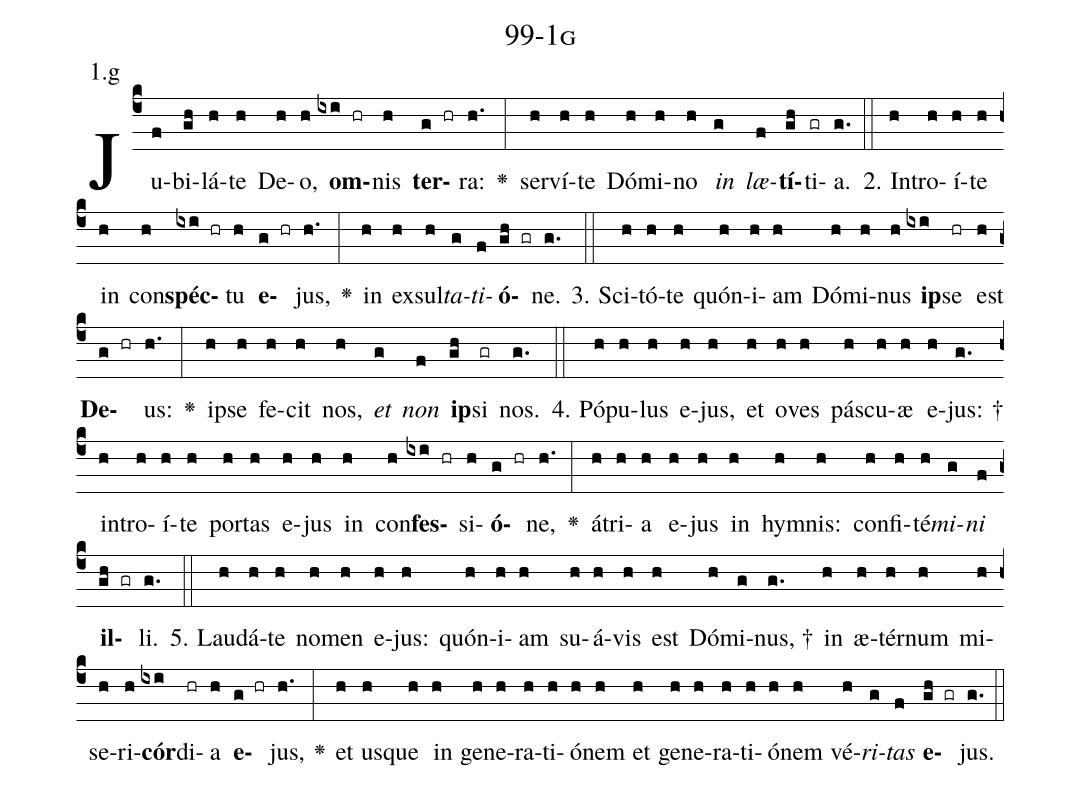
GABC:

name: 99-1g;
annotation: 1.g;
%%
(c4)Ju(f)bi(gh)lá(h)te(h) De(h)o,(h) <b>om</b>(ixi hr)nis(h) <b>ter</b>(g hr)ra:(h.) <v>\greheightstar</v>(:) ser(h)ví(h)te(h) Dó(h)mi(h)no(h) <i>in</i>(g) <i>læ</i>(f)<b>tí</b>(gh)ti(gr)a.(g.) (::)
2. In(h)tro(h)í(h)te(h) in(h) con(h)<b>spéc</b>(ixi hr)tu(h) <b>e</b>(g hr)jus,(h.) <v>\greheightstar</v>(:) in(h) ex(h)sul(h)<i>ta</i>(g)<i>ti</i>(f)<b>ó</b>(gh gr)ne.(g.) (::)
3. Sci(h)tó(h)te(h) quón(h)i(h)am(h) Dó(h)mi(h)nus(h) <b>ip</b>(ixi)se(hr) est(h) <b>De</b>(g hr)us:(h.) <v>\greheightstar</v>(:) ip(h)se(h) fe(h)cit(h) nos,(h) <i>et</i>(g) <i>non</i>(f) <b>ip</b>(gh)si(gr) nos.(g.) (::)
4. Pó(h)pu(h)lus(h) e(h)jus,(h) et(h) o(h)ves(h) pás(h)cu(h)æ(h) e(h)jus: †(g.) in(h)tro(h)í(h)te(h) por(h)tas(h) e(h)jus(h) in(h) con(h)<b>fes</b>(ixi hr)si(h)<b>ó</b>(g hr)ne,(h.) <v>\greheightstar</v>(:) á(h)tri(h)a(h) e(h)jus(h) in(h) hym(h)nis:(h) con(h)fi(h)té(h)<i>mi</i>(g)<i>ni</i>(f) <b>il</b>(gh gr)li.(g.) (::)
5. Lau(h)dá(h)te(h) no(h)men(h) e(h)jus:(h) quón(h)i(h)am(h) su(h)á(h)vis(h) est(h) Dó(h)mi(g)nus, †(g.) in(h) æ(h)tér(h)num(h) mi(h)se(h)ri(h)<b>cór</b>(ixi)di(hr)a(h) <b>e</b>(g hr)jus,(h.) <v>\greheightstar</v>(:) et(h) us(h)que(h) in(h) ge(h)ne(h)ra(h)ti(h)ó(h)nem(h) et(h) ge(h)ne(h)ra(h)ti(h)ó(h)nem(h) vé(h)<i>ri</i>(g)<i>tas</i>(f) <b>e</b>(gh gr)jus.(g.) (::)
